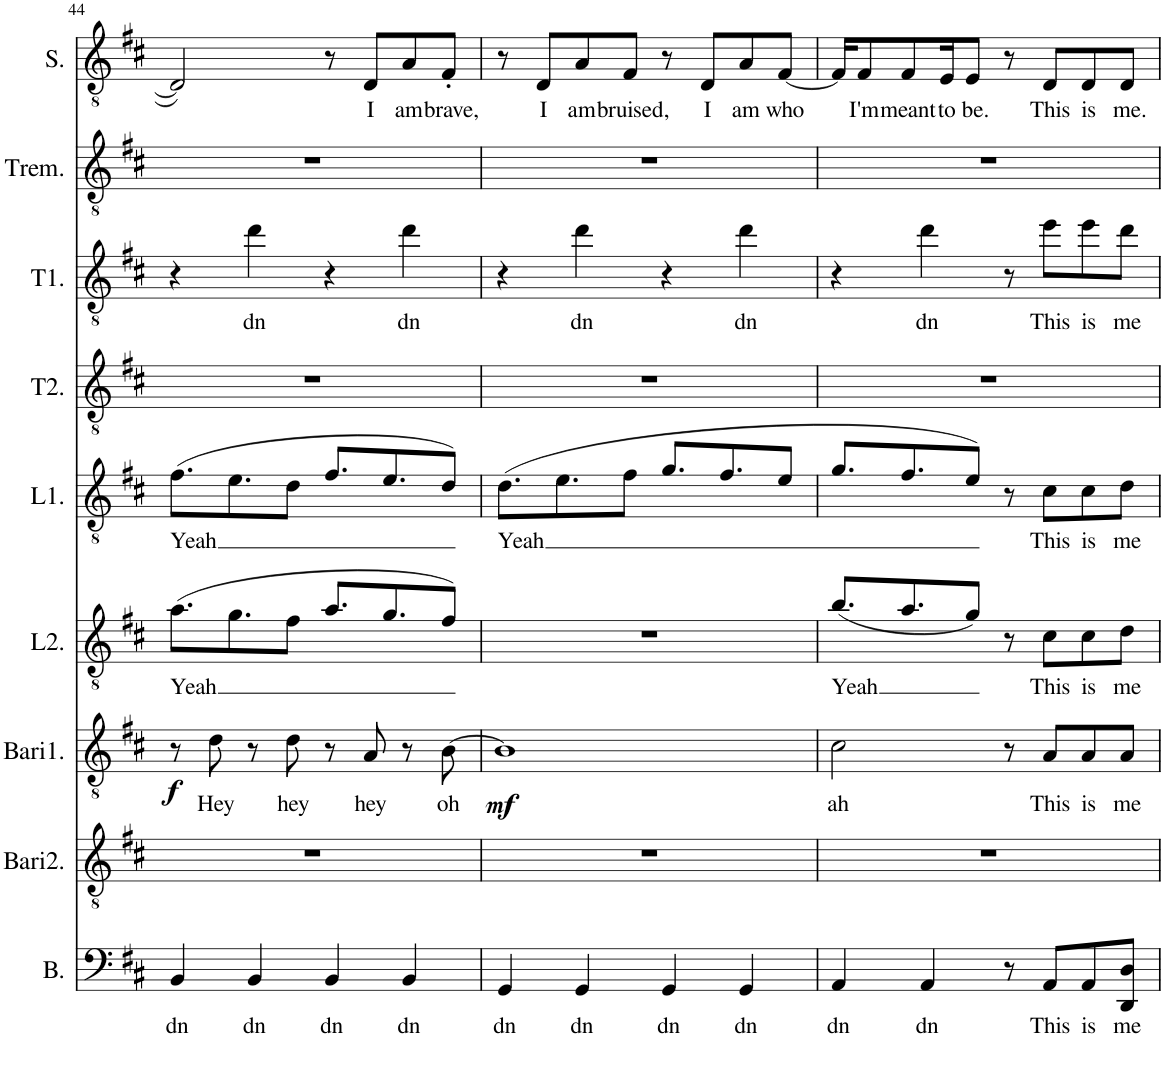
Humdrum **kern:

**kern	**text	**kern	**kern	**text	**dynam	**kern	**text	**kern	**text	**kern	**kern	**text	**kern	**kern	**text
*part9	*part9	*part8	*part7	*part7	*part7	*part6	*part6	*part5	*part5	*part4	*part3	*part3	*part2	*part1	*part1
*staff9	*staff9	*staff8	*staff7	*staff7	*staff7	*staff6	*staff6	*staff5	*staff5	*staff4	*staff3	*staff3	*staff2	*staff1	*staff1
*I"Bass	*	*I"Baritone 2	*I"Baritone (Main)	*	*	*I"Lead 2	*	*I"Lead (Main)	*	*I"Top 2	*I"Top	*	*I"Tremolo	*I"Solo	*
*I'B.	*	*I'Bari2.	*I'Bari1.	*	*	*I'L2.	*	*I'L1.	*	*I'T2.	*I'T1.	*	*I'Trem.	*I'S.	*
!!LO:PB:g=z
*clefF4	*	*clefGv2	*clefGv2	*	*	*clefGv2	*	*clefGv2	*	*clefGv2	*clefGv2	*	*clefGv2	*clefGv2	*
*k[f#c#]	*	*k[f#c#]	*k[f#c#]	*	*	*k[f#c#]	*	*k[f#c#]	*	*k[f#c#]	*k[f#c#]	*	*k[f#c#]	*k[f#c#]	*
*M4/4	*	*M4/4	*M4/4	*	*	*M4/4	*	*M4/4	*	*M4/4	*M4/4	*	*M4/4	*M4/4	*
=44	=44	=44	=44	=44	=44	=44	=44	=44	=44	=44	=44	=44	=44	=44	=44
!	!LO:LY:b	!	!	!	!LO:DY:b	!	!LO:LY:b	!	!LO:LY:b	!	!	!	!	!	!
4BB/	dn	1r	8r	.	f	(8.a\L	Yeah	(8.f#\L	Yeah	1r	4r	.	1r	2D/]	.
!	!	!	!	!LO:LY:b	!	!	!	!	!	!	!	!	!	!	!
.	.	.	8d\	Hey	.	.	.	.	.	.	.	.	.	.	.
.	.	.	.	.	.	8.g\	.	8.e\	.	.	.	.	.	.	.
!	!LO:LY:b	!	!	!	!	!	!	!	!	!	!	!LO:LY:b	!	!	!
4BB/	dn	.	8r	.	.	.	.	.	.	.	4dd\	dn	.	.	.
!	!	!	!	!LO:LY:b	!	!	!	!	!	!	!	!	!	!	!
.	.	.	8d\	hey	.	8f#\J	.	8d\J	.	.	.	.	.	.	.
!	!LO:LY:b	!	!	!	!	!	!	!	!	!	!	!	!	!	!
4BB/	dn	.	8r	.	.	8.a/L	.	8.f#/L	.	.	4r	.	.	8r	.
!	!	!	!	!LO:LY:b	!	!	!	!	!	!	!	!	!	!	!LO:LY:b
.	.	.	8A/	hey	.	.	.	.	.	.	.	.	.	8D/L	I
.	.	.	.	.	.	8.g/	.	8.e/	.	.	.	.	.	.	.
!	!LO:LY:b	!	!	!	!	!	!	!	!	!	!	!LO:LY:b	!	!	!LO:LY:b
4BB/	dn	.	8r	.	.	.	.	.	.	.	4dd\	dn	.	8A/	am
!	!	!	!	!LO:LY:b	!	!	!	!	!	!	!	!	!	!	!LO:LY:b
.	.	.	[8B\	oh	.	8f#/J)	.	8d/J)	.	.	.	.	.	8F#'/J	brave,
=45	=45	=45	=45	=45	=45	=45	=45	=45	=45	=45	=45	=45	=45	=45	=45
!	!LO:LY:b	!	!	!	!LO:DY:b	!	!	!	!LO:LY:b	!	!	!	!	!	!
4GG/	dn	1r	1B]	.	mf	1r	.	(8.d\L	Yeah	1r	4r	.	1r	8r	.
!	!	!	!	!	!	!	!	!	!	!	!	!	!	!	!LO:LY:b
.	.	.	.	.	.	.	.	.	.	.	.	.	.	8D/L	I
.	.	.	.	.	.	.	.	8.e\	.	.	.	.	.	.	.
!	!LO:LY:b	!	!	!	!	!	!	!	!	!	!	!LO:LY:b	!	!	!LO:LY:b
4GG/	dn	.	.	.	.	.	.	.	.	.	4dd\	dn	.	8A/	am
!	!	!	!	!	!	!	!	!	!	!	!	!	!	!	!LO:LY:b
.	.	.	.	.	.	.	.	8f#\J	.	.	.	.	.	8F#/J	bruised,
!	!LO:LY:b	!	!	!	!	!	!	!	!	!	!	!	!	!	!
4GG/	dn	.	.	.	.	.	.	8.g/L	.	.	4r	.	.	8r	.
!	!	!	!	!	!	!	!	!	!	!	!	!	!	!	!LO:LY:b
.	.	.	.	.	.	.	.	.	.	.	.	.	.	8D/L	I
.	.	.	.	.	.	.	.	8.f#/	.	.	.	.	.	.	.
!	!LO:LY:b	!	!	!	!	!	!	!	!	!	!	!LO:LY:b	!	!	!LO:LY:b
4GG/	dn	.	.	.	.	.	.	.	.	.	4dd\	dn	.	8A/	am
!	!	!	!	!	!	!	!	!	!	!	!	!	!	!	!LO:LY:b
.	.	.	.	.	.	.	.	8e/J	.	.	.	.	.	[8F#/J	who
=46	=46	=46	=46	=46	=46	=46	=46	=46	=46	=46	=46	=46	=46	=46	=46
!	!LO:LY:b	!	!	!LO:LY:b	!	!	!LO:LY:b	!	!	!	!	!	!	!	!
4AA/	dn	1r	2c#\	ah	.	(8.b/L	Yeah	8.g/L	.	1r	4r	.	1r	16F#/KL]	.
!	!	!	!	!	!	!	!	!	!	!	!	!	!	!	!LO:LY:b
.	.	.	.	.	.	.	.	.	.	.	.	.	.	8F#/	I'm
!	!	!	!	!	!	!	!	!	!	!	!	!	!	!	!LO:LY:b
.	.	.	.	.	.	8.a/	.	8.f#/	.	.	.	.	.	8F#/	meant
!	!LO:LY:b	!	!	!	!	!	!	!	!	!	!	!LO:LY:b	!	!	!
4AA/	dn	.	.	.	.	.	.	.	.	.	4dd\	dn	.	.	.
!	!	!	!	!	!	!	!	!	!	!	!	!	!	!	!LO:LY:b
.	.	.	.	.	.	.	.	.	.	.	.	.	.	16E/K	to
!	!	!	!	!	!	!	!	!	!	!	!	!	!	!	!LO:LY:b
.	.	.	.	.	.	8g/J)	.	8e/J)	.	.	.	.	.	8E/J	be.
8r	.	.	8r	.	.	8r	.	8r	.	.	8r	.	.	8r	.
!	!LO:LY:b	!	!	!LO:LY:b	!	!	!LO:LY:b	!	!LO:LY:b	!	!	!LO:LY:b	!	!	!LO:LY:b
8AA/L	This	.	8A/L	This	.	8c#\L	This	8c#\L	This	.	8ee\L	This	.	8D/L	This
!	!LO:LY:b	!	!	!LO:LY:b	!	!	!LO:LY:b	!	!LO:LY:b	!	!	!LO:LY:b	!	!	!LO:LY:b
8AA/	is	.	8A/	is	.	8c#\	is	8c#\	is	.	8ee\	is	.	8D/	is
!	!LO:LY:b	!	!	!LO:LY:b	!	!	!LO:LY:b	!	!LO:LY:b	!	!	!LO:LY:b	!	!	!LO:LY:b
8DD/ 8D/J	me	.	8A/J	me	.	8d\J	me	8d\J	me	.	8dd\J	me	.	8D/J	me.
=	=	=	=	=	=	=	=	=	=	=	=	=	=	=	=
*-	*-	*-	*-	*-	*-	*-	*-	*-	*-	*-	*-	*-	*-	*-	*-
